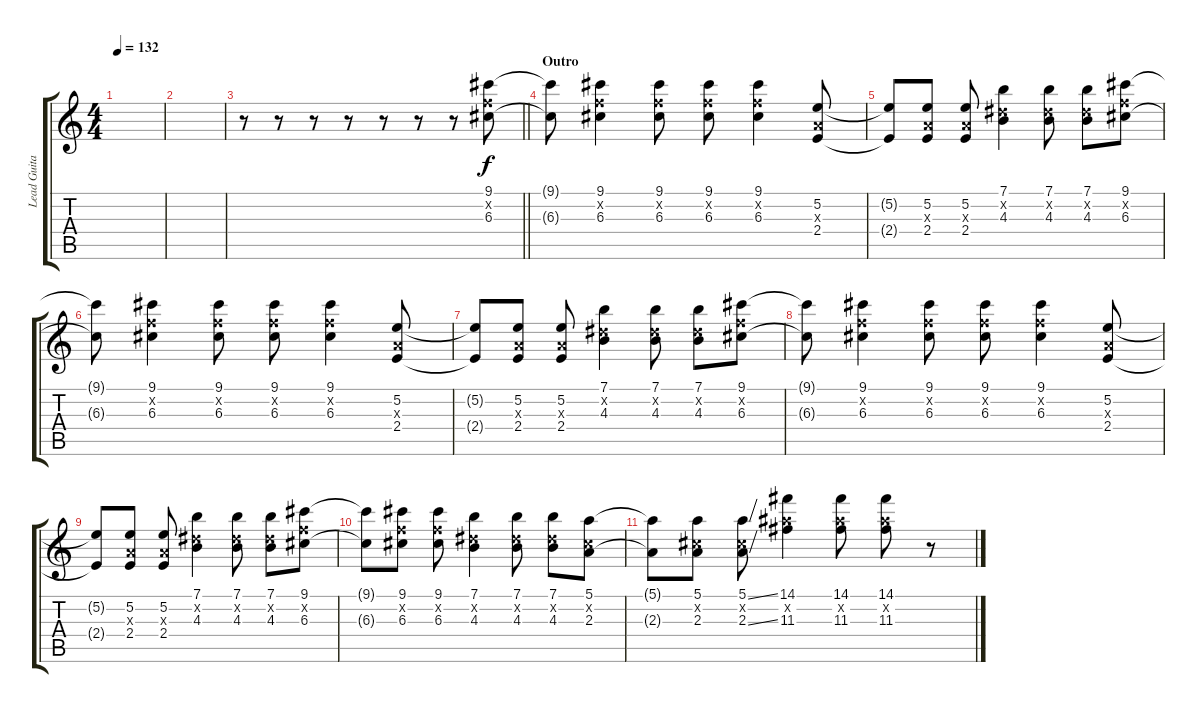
\track ("Lead Guitar" "Lead Guita") {instrument distortionguitar}
\staff {score tabs}
\tuning (E4 B3 G3 D3 A2 E2) {hide}
\ts (4 4)
\tempo 132
\clef g2
\ks c
|
|
\barLineRight lightlight
r.8{volume 16} r.8 r.8 r.8 r.8 r.8 r.8 (9.1 6.2{x} 6.3).8 |
\section ("" "Outro")
(9.1{t} 6.3{t}).8 (9.1 6.2{x} 6.3).4 (9.1 6.2{x} 6.3).8 (9.1 6.2{x} 6.3).8 (9.1 6.2{x} 6.3).4 (5.2 2.3{x} 2.4).8 |
(5.2{t} 2.4{t}).8 (5.2 2.3{x} 2.4).8 (5.2 2.3{x} 2.4).8 (7.1 4.2{x} 4.3).4 (7.1 4.2{x} 4.3).8 (7.1 4.2{x} 4.3).8 (9.1 6.2{x} 6.3).8 |
(9.1{t} 6.3{t}).8 (9.1 6.2{x} 6.3).4 (9.1 6.2{x} 6.3).8 (9.1 6.2{x} 6.3).8 (9.1 6.2{x} 6.3).4 (5.2 2.3{x} 2.4).8 |
(5.2{t} 2.4{t}).8 (5.2 2.3{x} 2.4).8 (5.2 2.3{x} 2.4).8 (7.1 4.2{x} 4.3).4 (7.1 4.2{x} 4.3).8 (7.1 4.2{x} 4.3).8 (9.1 6.2{x} 6.3).8 |
(9.1{t} 6.3{t}).8 (9.1 6.2{x} 6.3).4 (9.1 6.2{x} 6.3).8 (9.1 6.2{x} 6.3).8 (9.1 6.2{x} 6.3).4 (5.2 2.3{x} 2.4).8 |
(5.2{t} 2.4{t}).8 (5.2 2.3{x} 2.4).8 (5.2 2.3{x} 2.4).8 (7.1 4.2{x} 4.3).4 (7.1 4.2{x} 4.3).8 (7.1 4.2{x} 4.3).8 (9.1 6.2{x} 6.3).8 |
(9.1{t} 6.3{t}).8 (9.1 6.2{x} 6.3).8 (9.1 6.2{x} 6.3).8 (7.1 4.2{x} 4.3).4 (7.1 4.2{x} 4.3).8 (7.1 4.2{x} 4.3).8 (5.1 2.2{x} 2.3).8 |
(5.1{t} 2.3{t}).8 (5.1 2.2{x} 2.3).8 (5.1{ss} 2.2{x} 2.3{ss}).8 (14.1 11.2{x} 11.3).4 (14.1 11.2{x} 11.3).8 (14.1 11.2{x} 11.3).8 r.8
